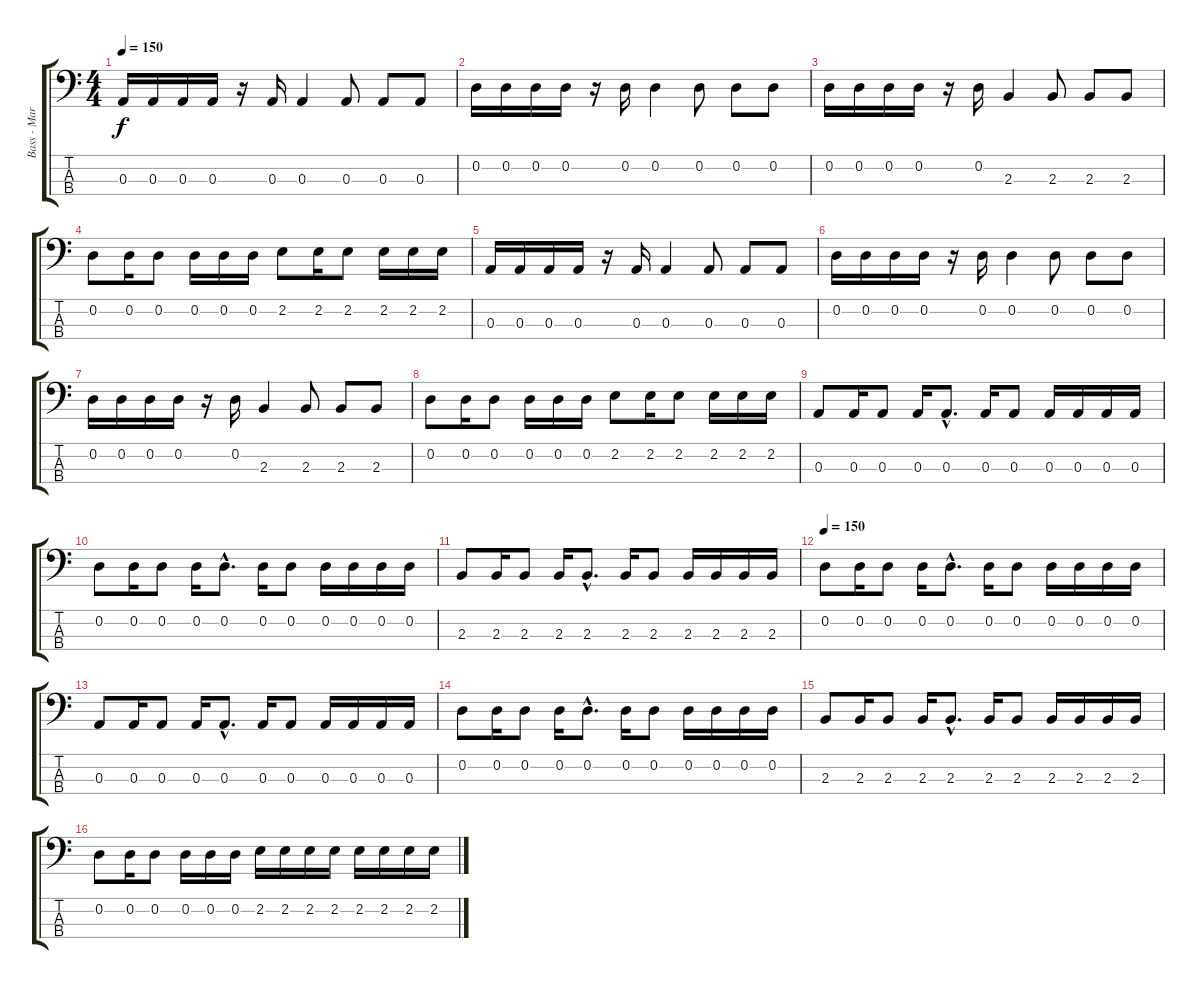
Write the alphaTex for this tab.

\track ("Bass - Mark Allan Hoppus" "Bass - Mar") {instrument electricbasspick}
\staff {score tabs}
\tuning (G2 D2 A1 E1) {hide}
\ts (4 4)
\tempo 150
\clef f4
\ks c
0.3.16{dy f} 0.3.16 0.3.16 0.3.16 r.16 0.3.16 0.3.4 0.3.8 0.3.8 0.3.8 |
0.2.16 0.2.16 0.2.16 0.2.16 r.16 0.2.16 0.2.4 0.2.8 0.2.8 0.2.8 |
0.2.16 0.2.16 0.2.16 0.2.16 r.16 0.2.16 2.3.4 2.3.8 2.3.8 2.3.8 |
0.2.8 0.2.16 0.2.8 0.2.16 0.2.16 0.2.16 2.2.8 2.2.16 2.2.8 2.2.16 2.2.16 2.2.16 |
0.3.16 0.3.16 0.3.16 0.3.16 r.16 0.3.16 0.3.4 0.3.8 0.3.8 0.3.8 |
0.2.16 0.2.16 0.2.16 0.2.16 r.16 0.2.16 0.2.4 0.2.8 0.2.8 0.2.8 |
0.2.16 0.2.16 0.2.16 0.2.16 r.16 0.2.16 2.3.4 2.3.8 2.3.8 2.3.8 |
0.2.8 0.2.16 0.2.8 0.2.16 0.2.16 0.2.16 2.2.8 2.2.16 2.2.8 2.2.16 2.2.16 2.2.16 |
0.3.8 0.3.16 0.3.8 0.3.16 0.3{hac}.8{d} 0.3.16 0.3.8 0.3.16 0.3.16 0.3.16 0.3.16 |
0.2.8 0.2.16 0.2.8 0.2.16 0.2{hac}.8{d} 0.2.16 0.2.8 0.2.16 0.2.16 0.2.16 0.2.16 |
2.3.8 2.3.16 2.3.8 2.3.16 2.3{hac}.8{d} 2.3.16 2.3.8 2.3.16 2.3.16 2.3.16 2.3.16 |
\tempo 150
0.2.8 0.2.16 0.2.8 0.2.16 0.2{hac}.8{d} 0.2.16 0.2.8 0.2.16 0.2.16 0.2.16 0.2.16 |
0.3.8 0.3.16 0.3.8 0.3.16 0.3{hac}.8{d} 0.3.16 0.3.8 0.3.16 0.3.16 0.3.16 0.3.16 |
0.2.8 0.2.16 0.2.8 0.2.16 0.2{hac}.8{d} 0.2.16 0.2.8 0.2.16 0.2.16 0.2.16 0.2.16 |
2.3.8 2.3.16 2.3.8 2.3.16 2.3{hac}.8{d} 2.3.16 2.3.8 2.3.16 2.3.16 2.3.16 2.3.16 |
0.2.8 0.2.16 0.2.8 0.2.16 0.2.16 0.2.16 2.2.16 2.2.16 2.2.16 2.2.16 2.2.16 2.2.16 2.2.16 2.2.16
